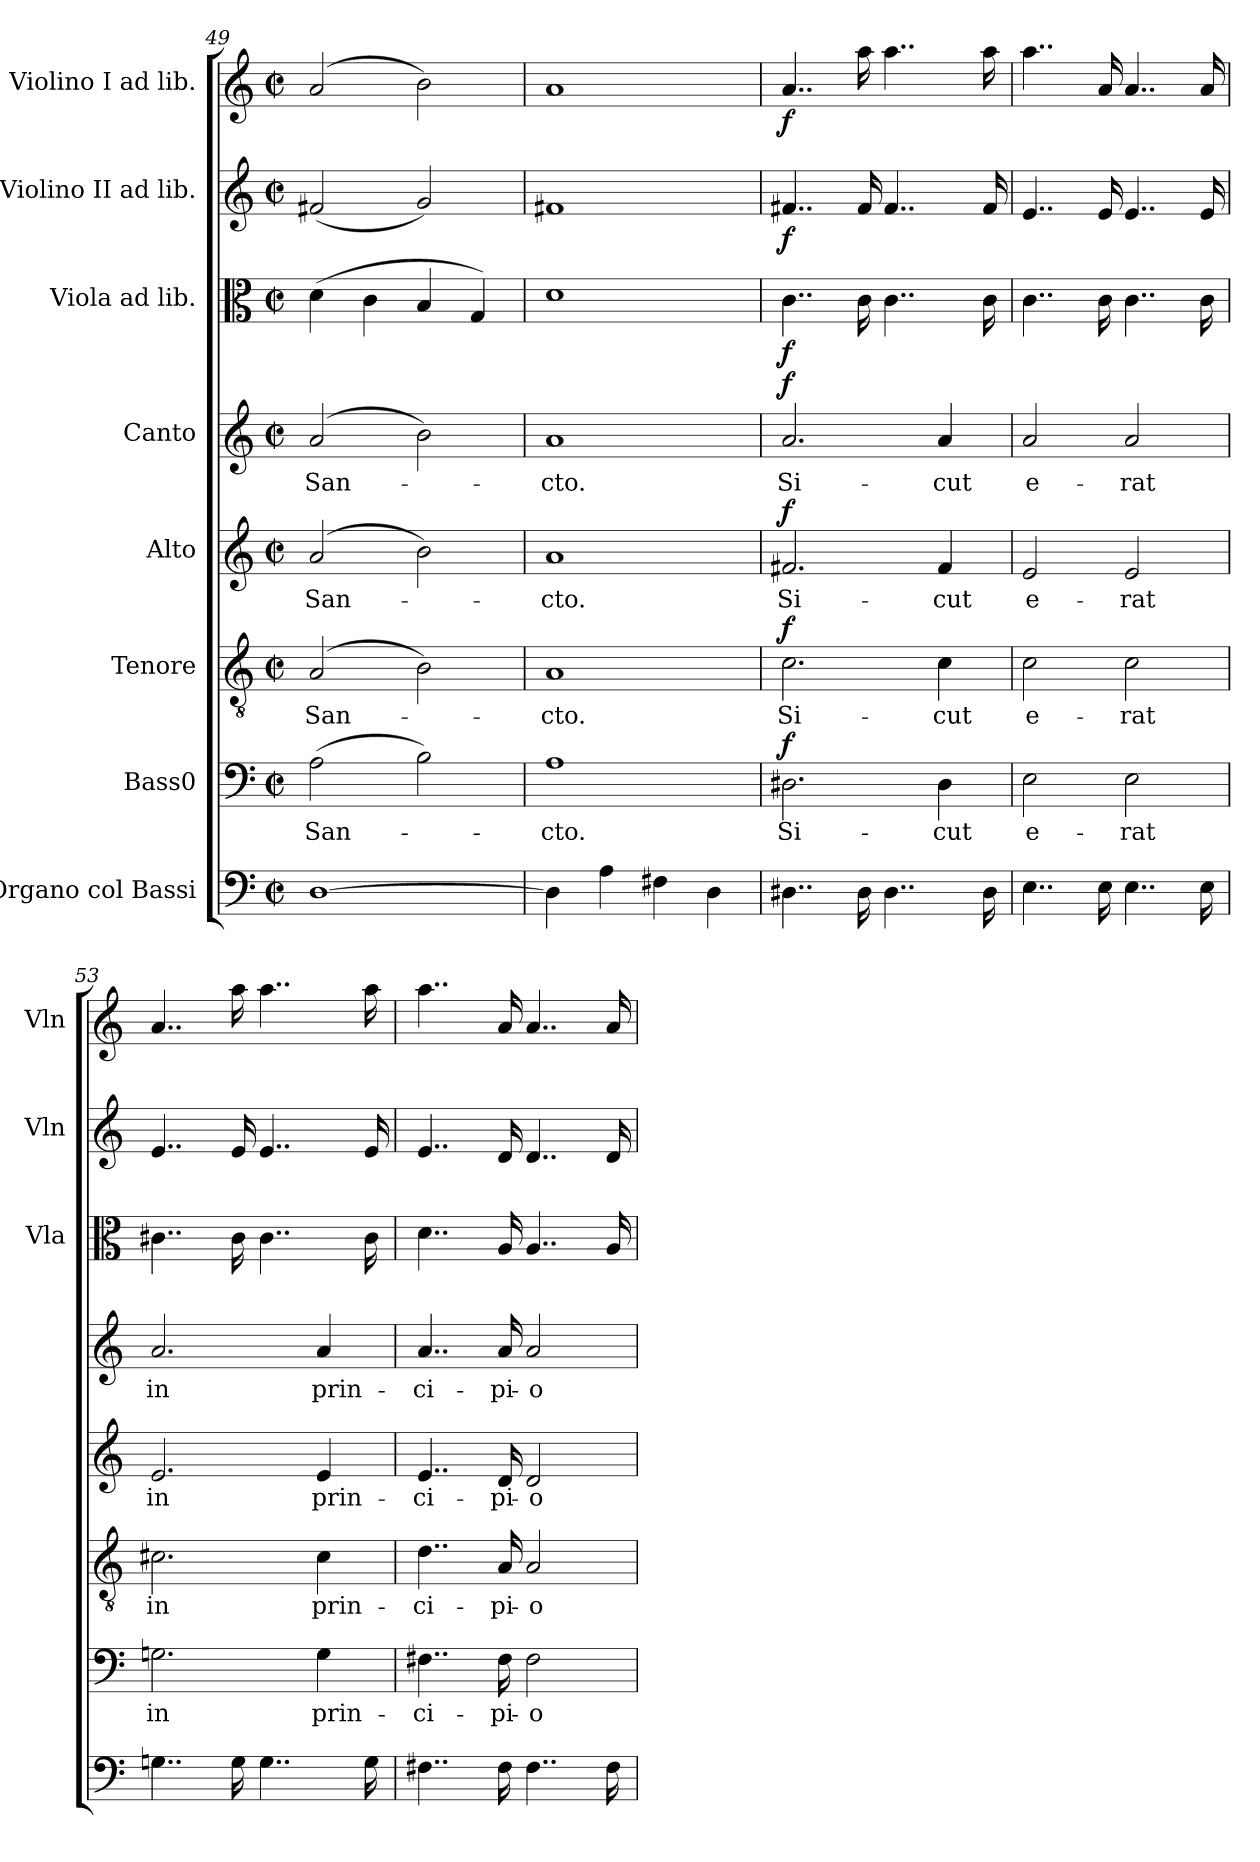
**kern	**kern	**text	**dynam	**kern	**text	**dynam	**kern	**text	**dynam	**kern	**text	**dynam	**kern	**dynam	**kern	**dynam	**kern	**dynam
*part8	*part7	*part7	*part7	*part6	*part6	*part6	*part5	*part5	*part5	*part4	*part4	*part4	*part3	*part3	*part2	*part2	*part1	*part1
*staff8	*staff7	*staff7	*staff7	*staff6	*staff6	*staff6	*staff5	*staff5	*staff5	*staff4	*staff4	*staff4	*staff3	*staff3	*staff2	*staff2	*staff1	*staff1
*I"Organo col Bassi	*I"Bass0	*	*	*I"Tenore	*	*	*I"Alto	*	*	*I"Canto	*	*	*I"Viola ad lib.	*	*I"Violino II ad lib.	*	*I"Violino I ad lib.	*
*	*	*	*	*	*	*	*	*	*	*	*	*	*I'Vla	*	*I'Vln	*	*I'Vln	*
!!LO:LB:g=z
*clefF4	*clefF4	*	*	*clefGv2	*	*	*clefG2	*	*	*clefG2	*	*	*clefC3	*	*clefG2	*	*clefG2	*
*k[]	*k[]	*	*	*k[]	*	*	*k[]	*	*	*k[]	*	*	*k[]	*	*k[]	*	*k[]	*
*M2/2	*M2/2	*	*	*M2/2	*	*	*M2/2	*	*	*M2/2	*	*	*M2/2	*	*M2/2	*	*M2/2	*
*met(c|)	*met(c|)	*	*	*met(c|)	*	*	*met(c|)	*	*	*met(c|)	*	*	*met(c|)	*	*met(c|)	*	*met(c|)	*
=49	=49	=49	=49	=49	=49	=49	=49	=49	=49	=49	=49	=49	=49	=49	=49	=49	=49	=49
!	!	!LO:LY:b	!	!	!LO:LY:b	!	!	!LO:LY:b	!	!	!LO:LY:b	!	!	!	!	!	!	!
[1D	(2A\	San-	.	(2A/	San-	.	(2a/	San-	.	(2a/	San-	.	(4d\	.	(2f#X/	.	(2a/	.
.	.	.	.	.	.	.	.	.	.	.	.	.	4c\	.	.	.	.	.
.	2B\)	.	.	2B\)	.	.	2b\)	.	.	2b\)	.	.	4B/	.	2g/)	.	2b\)	.
.	.	.	.	.	.	.	.	.	.	.	.	.	4G/)	.	.	.	.	.
=50	=50	=50	=50	=50	=50	=50	=50	=50	=50	=50	=50	=50	=50	=50	=50	=50	=50	=50
!	!	!LO:LY:b	!	!	!LO:LY:b	!	!	!LO:LY:b	!	!	!LO:LY:b	!	!	!	!	!	!	!
4D\]	1A	-cto.	.	1A	-cto.	.	1a	-cto.	.	1a	-cto.	.	1d	.	1f#X	.	1a	.
4A\	.	.	.	.	.	.	.	.	.	.	.	.	.	.	.	.	.	.
4F#X\	.	.	.	.	.	.	.	.	.	.	.	.	.	.	.	.	.	.
4D\	.	.	.	.	.	.	.	.	.	.	.	.	.	.	.	.	.	.
=51	=51	=51	=51	=51	=51	=51	=51	=51	=51	=51	=51	=51	=51	=51	=51	=51	=51	=51
!	!	!LO:LY:b	!LO:DY:a	!	!LO:LY:b	!LO:DY:a	!	!LO:LY:b	!LO:DY:a	!	!LO:LY:b	!LO:DY:a	!	!LO:DY:b	!	!LO:DY:b	!	!LO:DY:b
4..D#X\	2.D#X\	Si-	f	2.c\	Si-	f	2.f#X/	Si-	f	2.a/	Si-	f	4..c\	f	4..f#X/	f	4..a/	f
16D#\	.	.	.	.	.	.	.	.	.	.	.	.	16c\	.	16f#/	.	16aa\	.
4..D#\	.	.	.	.	.	.	.	.	.	.	.	.	4..c\	.	4..f#/	.	4..aa\	.
!	!	!LO:LY:b	!	!	!LO:LY:b	!	!	!LO:LY:b	!	!	!LO:LY:b	!	!	!	!	!	!	!
.	4D#\	-cut	.	4c\	-cut	.	4f#/	-cut	.	4a/	-cut	.	.	.	.	.	.	.
16D#\	.	.	.	.	.	.	.	.	.	.	.	.	16c\	.	16f#/	.	16aa\	.
=52	=52	=52	=52	=52	=52	=52	=52	=52	=52	=52	=52	=52	=52	=52	=52	=52	=52	=52
!	!	!LO:LY:b	!	!	!LO:LY:b	!	!	!LO:LY:b	!	!	!LO:LY:b	!	!	!	!	!	!	!
4..E\	2E\	e-	.	2c\	e-	.	2e/	e-	.	2a/	e-	.	4..c\	.	4..e/	.	4..aa\	.
16E\	.	.	.	.	.	.	.	.	.	.	.	.	16c\	.	16e/	.	16a/	.
!	!	!LO:LY:b	!	!	!LO:LY:b	!	!	!LO:LY:b	!	!	!LO:LY:b	!	!	!	!	!	!	!
4..E\	2E\	-rat	.	2c\	-rat	.	2e/	-rat	.	2a/	-rat	.	4..c\	.	4..e/	.	4..a/	.
16E\	.	.	.	.	.	.	.	.	.	.	.	.	16c\	.	16e/	.	16a/	.
=53	=53	=53	=53	=53	=53	=53	=53	=53	=53	=53	=53	=53	=53	=53	=53	=53	=53	=53
!	!	!LO:LY:b	!	!	!LO:LY:b	!	!	!LO:LY:b	!	!	!LO:LY:b	!	!	!	!	!	!	!
4..Gn\	2.Gn\	in	.	2.c#X\	in	.	2.e/	in	.	2.a/	in	.	4..c#X\	.	4..e/	.	4..a/	.
16G\	.	.	.	.	.	.	.	.	.	.	.	.	16c#\	.	16e/	.	16aa\	.
4..G\	.	.	.	.	.	.	.	.	.	.	.	.	4..c#\	.	4..e/	.	4..aa\	.
!	!	!LO:LY:b	!	!	!LO:LY:b	!	!	!LO:LY:b	!	!	!LO:LY:b	!	!	!	!	!	!	!
.	4G\	prin-	.	4c#\	prin-	.	4e/	prin-	.	4a/	prin-	.	.	.	.	.	.	.
16G\	.	.	.	.	.	.	.	.	.	.	.	.	16c#\	.	16e/	.	16aa\	.
=54	=54	=54	=54	=54	=54	=54	=54	=54	=54	=54	=54	=54	=54	=54	=54	=54	=54	=54
!	!	!LO:LY:b	!	!	!LO:LY:b	!	!	!LO:LY:b	!	!	!LO:LY:b	!	!	!	!	!	!	!
4..F#X\	4..F#X\	-ci-	.	4..d\	-ci-	.	4..e/	-ci-	.	4..a/	-ci-	.	4..d\	.	4..e/	.	4..aa\	.
!	!	!LO:LY:b	!	!	!LO:LY:b	!	!	!LO:LY:b	!	!	!LO:LY:b	!	!	!	!	!	!	!
16F#\	16F#\	-pi-	.	16A/	-pi-	.	16d/	-pi-	.	16a/	-pi-	.	16A/	.	16d/	.	16a/	.
!	!	!LO:LY:b	!	!	!LO:LY:b	!	!	!LO:LY:b	!	!	!LO:LY:b	!	!	!	!	!	!	!
4..F#\	2F#\	-o	.	2A/	-o	.	2d/	-o	.	2a/	-o	.	4..A/	.	4..d/	.	4..a/	.
16F#\	.	.	.	.	.	.	.	.	.	.	.	.	16A/	.	16d/	.	16a/	.
=	=	=	=	=	=	=	=	=	=	=	=	=	=	=	=	=	=	=
*-	*-	*-	*-	*-	*-	*-	*-	*-	*-	*-	*-	*-	*-	*-	*-	*-	*-	*-
